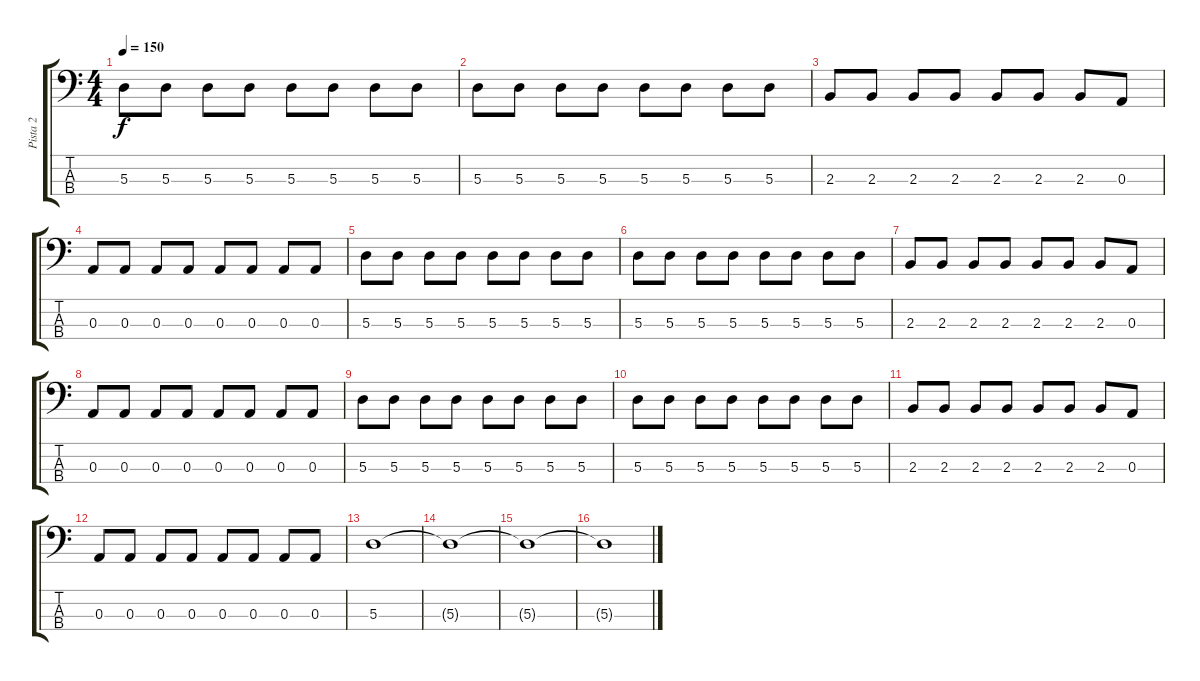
\track ("Pista 2" "Pista 2") {instrument electricbasspick}
\staff {score tabs}
\tuning (G2 D2 A1 E1) {hide}
\ts (4 4)
\tempo 150
\clef f4
\ks c
5.3.8{dy f} 5.3.8 5.3.8 5.3.8 5.3.8 5.3.8 5.3.8 5.3.8 |
5.3.8 5.3.8 5.3.8 5.3.8 5.3.8 5.3.8 5.3.8 5.3.8 |
2.3.8 2.3.8 2.3.8 2.3.8 2.3.8 2.3.8 2.3.8 0.3.8 |
0.3.8 0.3.8 0.3.8 0.3.8 0.3.8 0.3.8 0.3.8 0.3.8 |
5.3.8{volume 10 instrument electricbassfinger} 5.3.8 5.3.8 5.3.8 5.3.8 5.3.8 5.3.8 5.3.8 |
5.3.8 5.3.8 5.3.8 5.3.8 5.3.8 5.3.8 5.3.8 5.3.8 |
2.3.8 2.3.8 2.3.8 2.3.8 2.3.8 2.3.8 2.3.8 0.3.8 |
0.3.8 0.3.8 0.3.8 0.3.8 0.3.8 0.3.8 0.3.8 0.3.8 |
5.3.8 5.3.8 5.3.8 5.3.8 5.3.8 5.3.8 5.3.8 5.3.8 |
5.3.8 5.3.8 5.3.8 5.3.8 5.3.8 5.3.8 5.3.8 5.3.8 |
2.3.8 2.3.8 2.3.8 2.3.8 2.3.8 2.3.8 2.3.8 0.3.8 |
0.3.8 0.3.8 0.3.8 0.3.8 0.3.8 0.3.8 0.3.8 0.3.8 |
5.3.1{volume 0 instrument electricbassfinger} |
5.3{t}.1 |
5.3{t}.1 |
5.3{t}.1
